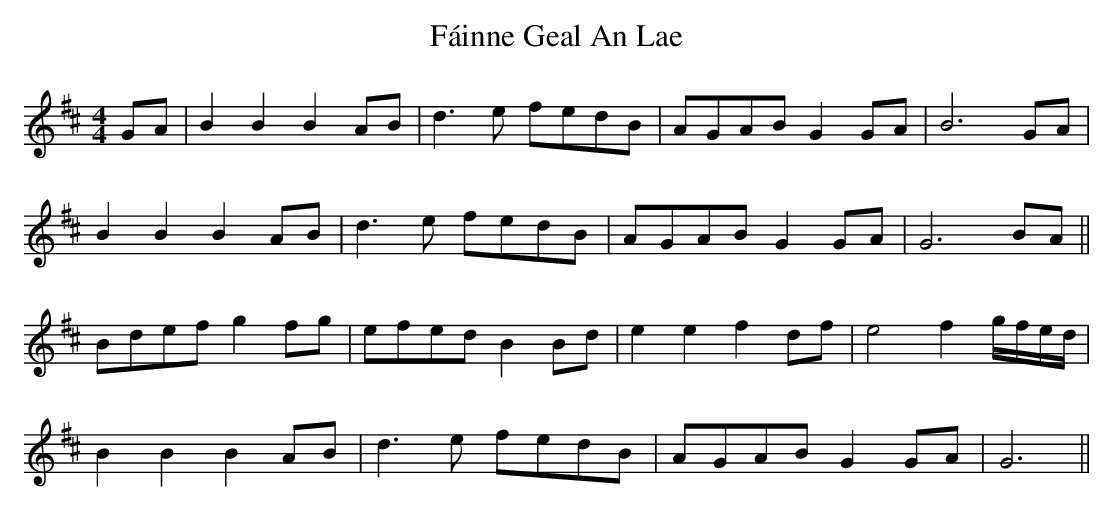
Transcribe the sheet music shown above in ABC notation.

X:1
T: Fáinne Geal An Lae
M: 4/4
L: 1/8
K: Dmaj
GA|B2 B2 B2 AB|d3e fedB|AGAB G2GA|B6 GA|
B2 B2 B2 AB|d3e fedB|AGAB G2 GA|G6 BA||
Bdef g2fg|efed B2 Bd|e2 e2 f2 df|e4 f2 g/f/e/d/|
B2 B2 B2 AB|d3e fedB|AGAB G2GA|G6||
